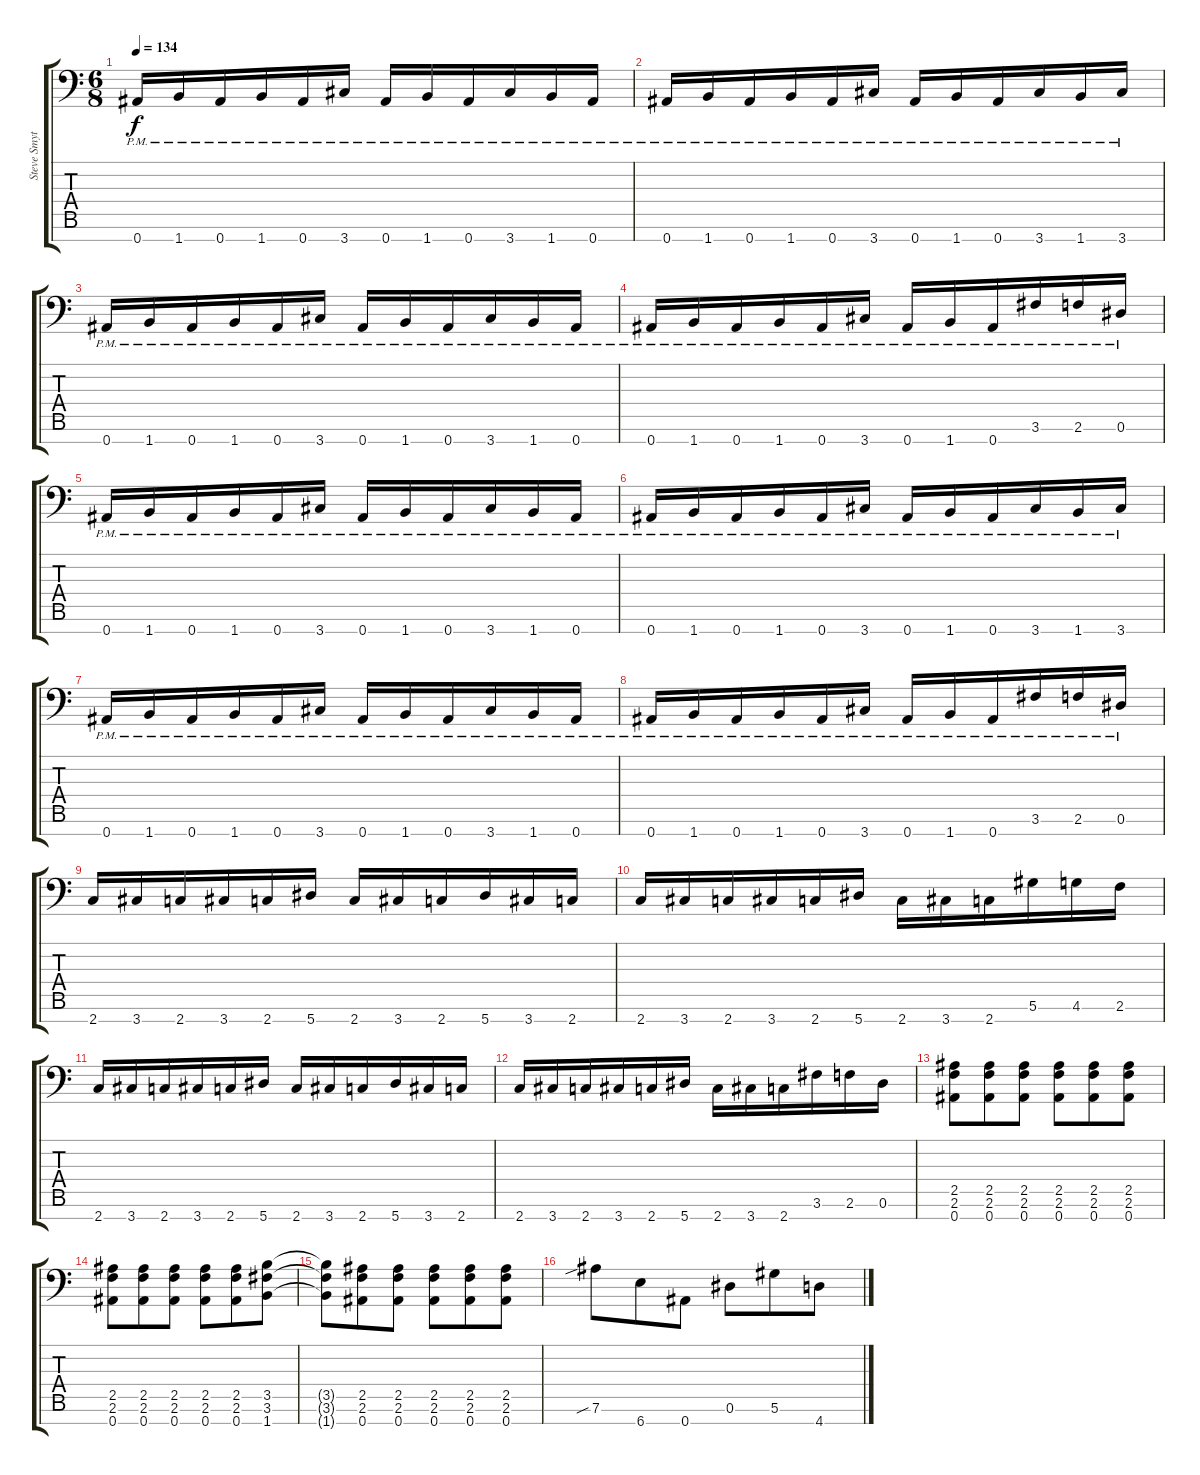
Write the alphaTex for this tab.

\track ("Steve Smyth" "Steve Smyt") {instrument distortionguitar}
\staff {score tabs}
\tuning (Eb4 Bb3 Gb3 Db3 Ab2 Eb2 Bb1) {hide}
\ts (6 8)
\tempo 134
\clef f4
\ks c
0.7{pm}.16{dy f} 1.7{pm}.16 0.7{pm}.16 1.7{pm}.16 0.7{pm}.16 3.7{pm}.16 0.7{pm}.16 1.7{pm}.16 0.7{pm}.16 3.7{pm}.16 1.7{pm}.16 0.7{pm}.16 |
0.7{pm}.16 1.7{pm}.16 0.7{pm}.16 1.7{pm}.16 0.7{pm}.16 3.7{pm}.16 0.7{pm}.16 1.7{pm}.16 0.7{pm}.16 3.7{pm}.16 1.7{pm}.16 3.7{pm}.16 |
0.7{pm}.16 1.7{pm}.16 0.7{pm}.16 1.7{pm}.16 0.7{pm}.16 3.7{pm}.16 0.7{pm}.16 1.7{pm}.16 0.7{pm}.16 3.7{pm}.16 1.7{pm}.16 0.7{pm}.16 |
0.7{pm}.16 1.7{pm}.16 0.7{pm}.16 1.7{pm}.16 0.7{pm}.16 3.7{pm}.16 0.7{pm}.16 1.7{pm}.16 0.7{pm}.16 3.6{pm}.16 2.6{pm}.16 0.6{pm}.16 |
0.7{pm}.16 1.7{pm}.16 0.7{pm}.16 1.7{pm}.16 0.7{pm}.16 3.7{pm}.16 0.7{pm}.16 1.7{pm}.16 0.7{pm}.16 3.7{pm}.16 1.7{pm}.16 0.7{pm}.16 |
0.7{pm}.16 1.7{pm}.16 0.7{pm}.16 1.7{pm}.16 0.7{pm}.16 3.7{pm}.16 0.7{pm}.16 1.7{pm}.16 0.7{pm}.16 3.7{pm}.16 1.7{pm}.16 3.7{pm}.16 |
0.7{pm}.16 1.7{pm}.16 0.7{pm}.16 1.7{pm}.16 0.7{pm}.16 3.7{pm}.16 0.7{pm}.16 1.7{pm}.16 0.7{pm}.16 3.7{pm}.16 1.7{pm}.16 0.7{pm}.16 |
0.7{pm}.16 1.7{pm}.16 0.7{pm}.16 1.7{pm}.16 0.7{pm}.16 3.7{pm}.16 0.7{pm}.16 1.7{pm}.16 0.7{pm}.16 3.6{pm}.16 2.6{pm}.16 0.6{pm}.16 |
2.7.16 3.7.16 2.7.16 3.7.16 2.7.16 5.7.16 2.7.16 3.7.16 2.7.16 5.7.16 3.7.16 2.7.16 |
2.7.16 3.7.16 2.7.16 3.7.16 2.7.16 5.7.16 2.7.16 3.7.16 2.7.16 5.6.16 4.6.16 2.6.16 |
2.7.16 3.7.16 2.7.16 3.7.16 2.7.16 5.7.16 2.7.16 3.7.16 2.7.16 5.7.16 3.7.16 2.7.16 |
2.7.16 3.7.16 2.7.16 3.7.16 2.7.16 5.7.16 2.7.16 3.7.16 2.7.16 3.6.16 2.6.16 0.6.16 |
(2.5 2.6 0.7).8 (2.5 2.6 0.7).8 (2.5 2.6 0.7).8 (2.5 2.6 0.7).8 (2.5 2.6 0.7).8 (2.5 2.6 0.7).8 |
(2.5 2.6 0.7).8 (2.5 2.6 0.7).8 (2.5 2.6 0.7).8 (2.5 2.6 0.7).8 (2.5 2.6 0.7).8 (3.5 3.6 1.7).8 |
(3.5{t} 3.6{t} 1.7{t}).8 (2.5 2.6 0.7).8 (2.5 2.6 0.7).8 (2.5 2.6 0.7).8 (2.5 2.6 0.7).8 (2.5 2.6 0.7).8 |
7.6{sib}.8 6.7.8 0.7.8 0.6.8 5.6.8 4.7.8
